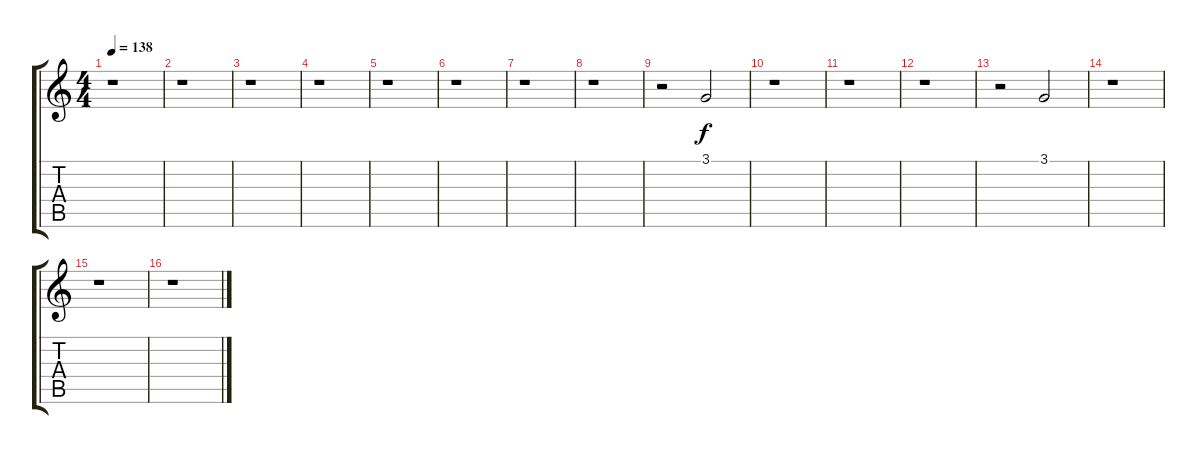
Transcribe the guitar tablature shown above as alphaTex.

\track "" {instrument reversecymbal}
\staff {score tabs}
\tuning (E4 B3 G3 D3 A2 E2) {hide}
\ts (4 4)
\tempo 138
\clef g2
\ks c
r.1{dy f instrument reversecymbal} |
r.1 |
r.1 |
r.1 |
r.1 |
r.1 |
r.1 |
r.1 |
r.2 3.1.2 |
r.1 |
r.1 |
r.1 |
r.2 3.1.2 |
r.1 |
r.1 |
r.1
